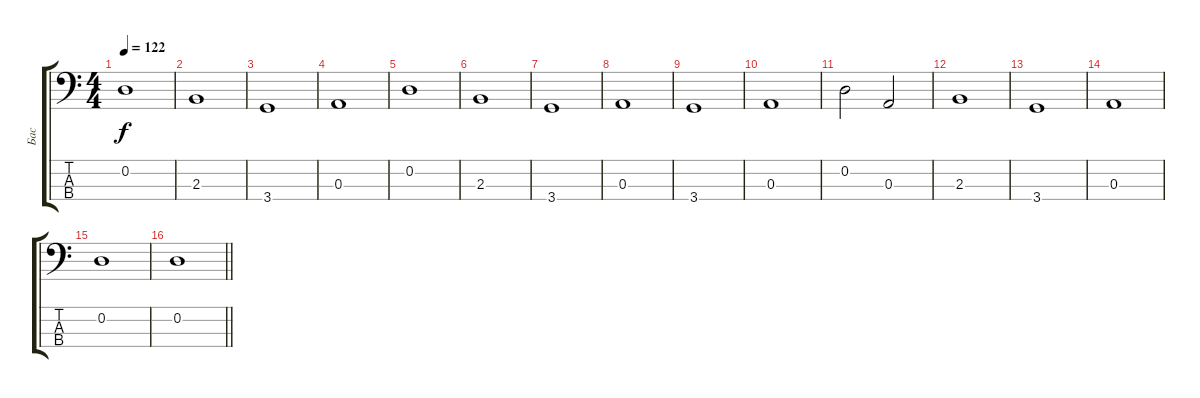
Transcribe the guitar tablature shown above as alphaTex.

\track ("Бас" "Бас") {instrument electricbasspick}
\staff {score tabs}
\tuning (G2 D2 A1 E1) {hide}
\ts (4 4)
\section ("" "")
\tempo 122
\clef f4
\ks c
0.2.1{dy f} |
2.3.1 |
3.4.1 |
0.3.1 |
0.2.1 |
2.3.1 |
3.4.1 |
0.3.1 |
3.4.1 |
0.3.1 |
0.2.2 0.3.2 |
2.3.1 |
3.4.1 |
0.3.1 |
0.2.1 |
\barLineRight lightlight
0.2.1
